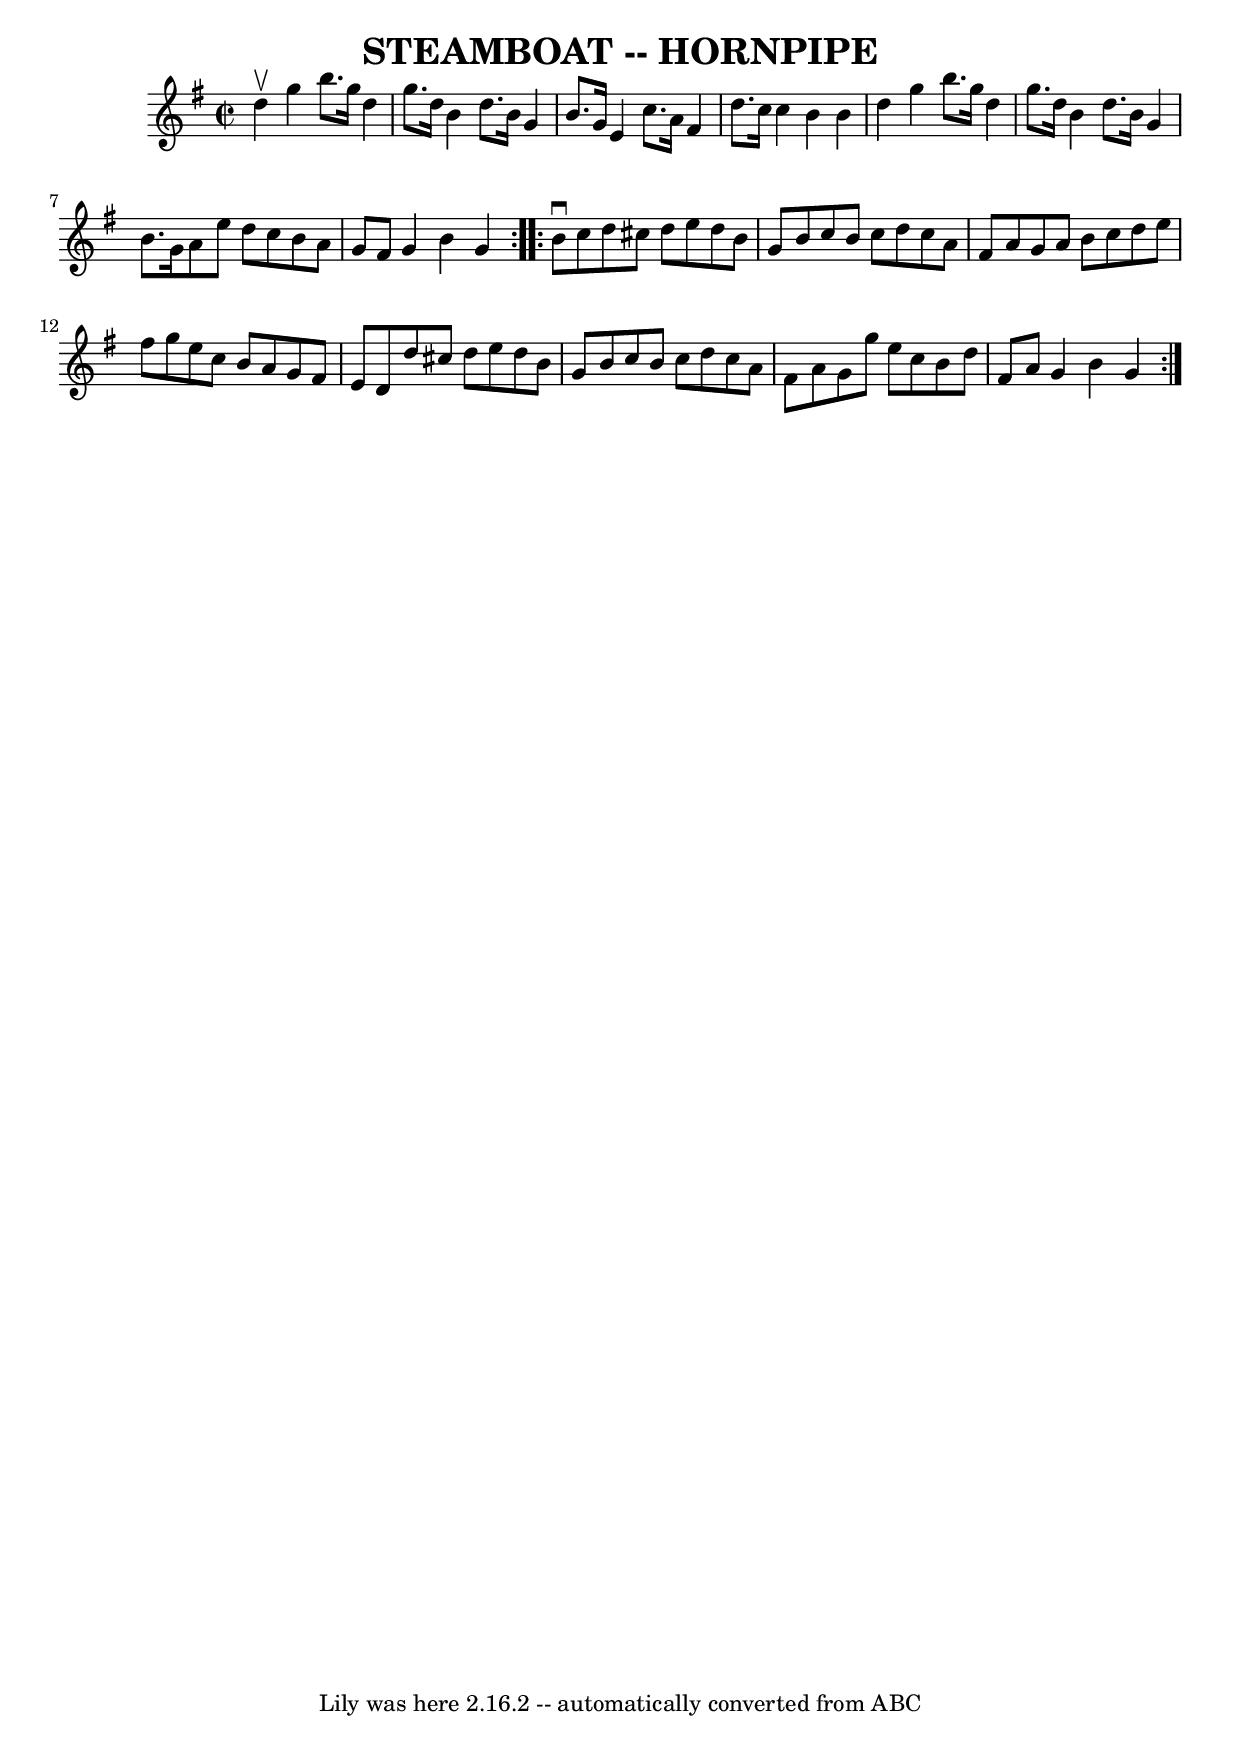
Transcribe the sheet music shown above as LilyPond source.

\version "2.16.2"
\include "Mammoth.ily"
\header {
  %% book = "Ryan's Mammoth Collection of Fiddle Tunes"
  crossRefNumber = "1"
  footnotes = ""
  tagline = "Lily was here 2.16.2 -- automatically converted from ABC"
  title = "STEAMBOAT -- HORNPIPE"

}
voicedefault =  {



  \repeat volta 2 {

    \override Staff.TimeSignature #'style = #'C
    \time 2/2 
    \key g \major
    d''4^\upbow       |
    g''4 b''8. g''16 
    d''4 g''8. d''16    |
    b'4 d''8. b'16 g'4 b'8.    
    g'16    |
    e'4 c''8. a'16 fis'4 d''8. c''16    |
    
    c''4 b'4 b'4 d''4    | |
    g''4 b''8. g''16   
    d''4 g''8. d''16    |
    b'4 d''8. b'16 g'4 b'8.    
    g'16    |
    a'8 e''8 d''8 c''8 b'8 a'8 g'8 fis'8     |
    g'4 b'4 g'4    
  }     
  \repeat volta 2 {
    b'8^\downbow c''8   |
    d''8 cis''8 d''8 e''8 d''8 b'8 g'8 b'8     |
    c''8 b'8 c''8 d''8 c''8 a'8 fis'8 a'8     |
    g'8 a'8 b'8 c''8 d''8 e''8 fis''8 g''8     |
    e''8 c''8 b'8 a'8 g'8 fis'8 e'8 d'8    |
     |
    d''8 cis''8 d''8 e''8 d''8 b'8 g'8 b'8     |
    c''8 b'8 c''8 d''8 c''8 a'8 fis'8 a'8     |
    g'8 g''8 e''8 c''8 b'8 d''8 fis'8 a'8     |
    g'4 b'4 g'4    
  }   

}

\score{
  <<

    \context Staff="default"
    {
      \voicedefault 
      
    }

  >>
  \layout {
    
  }
  \midi {
  }

}
